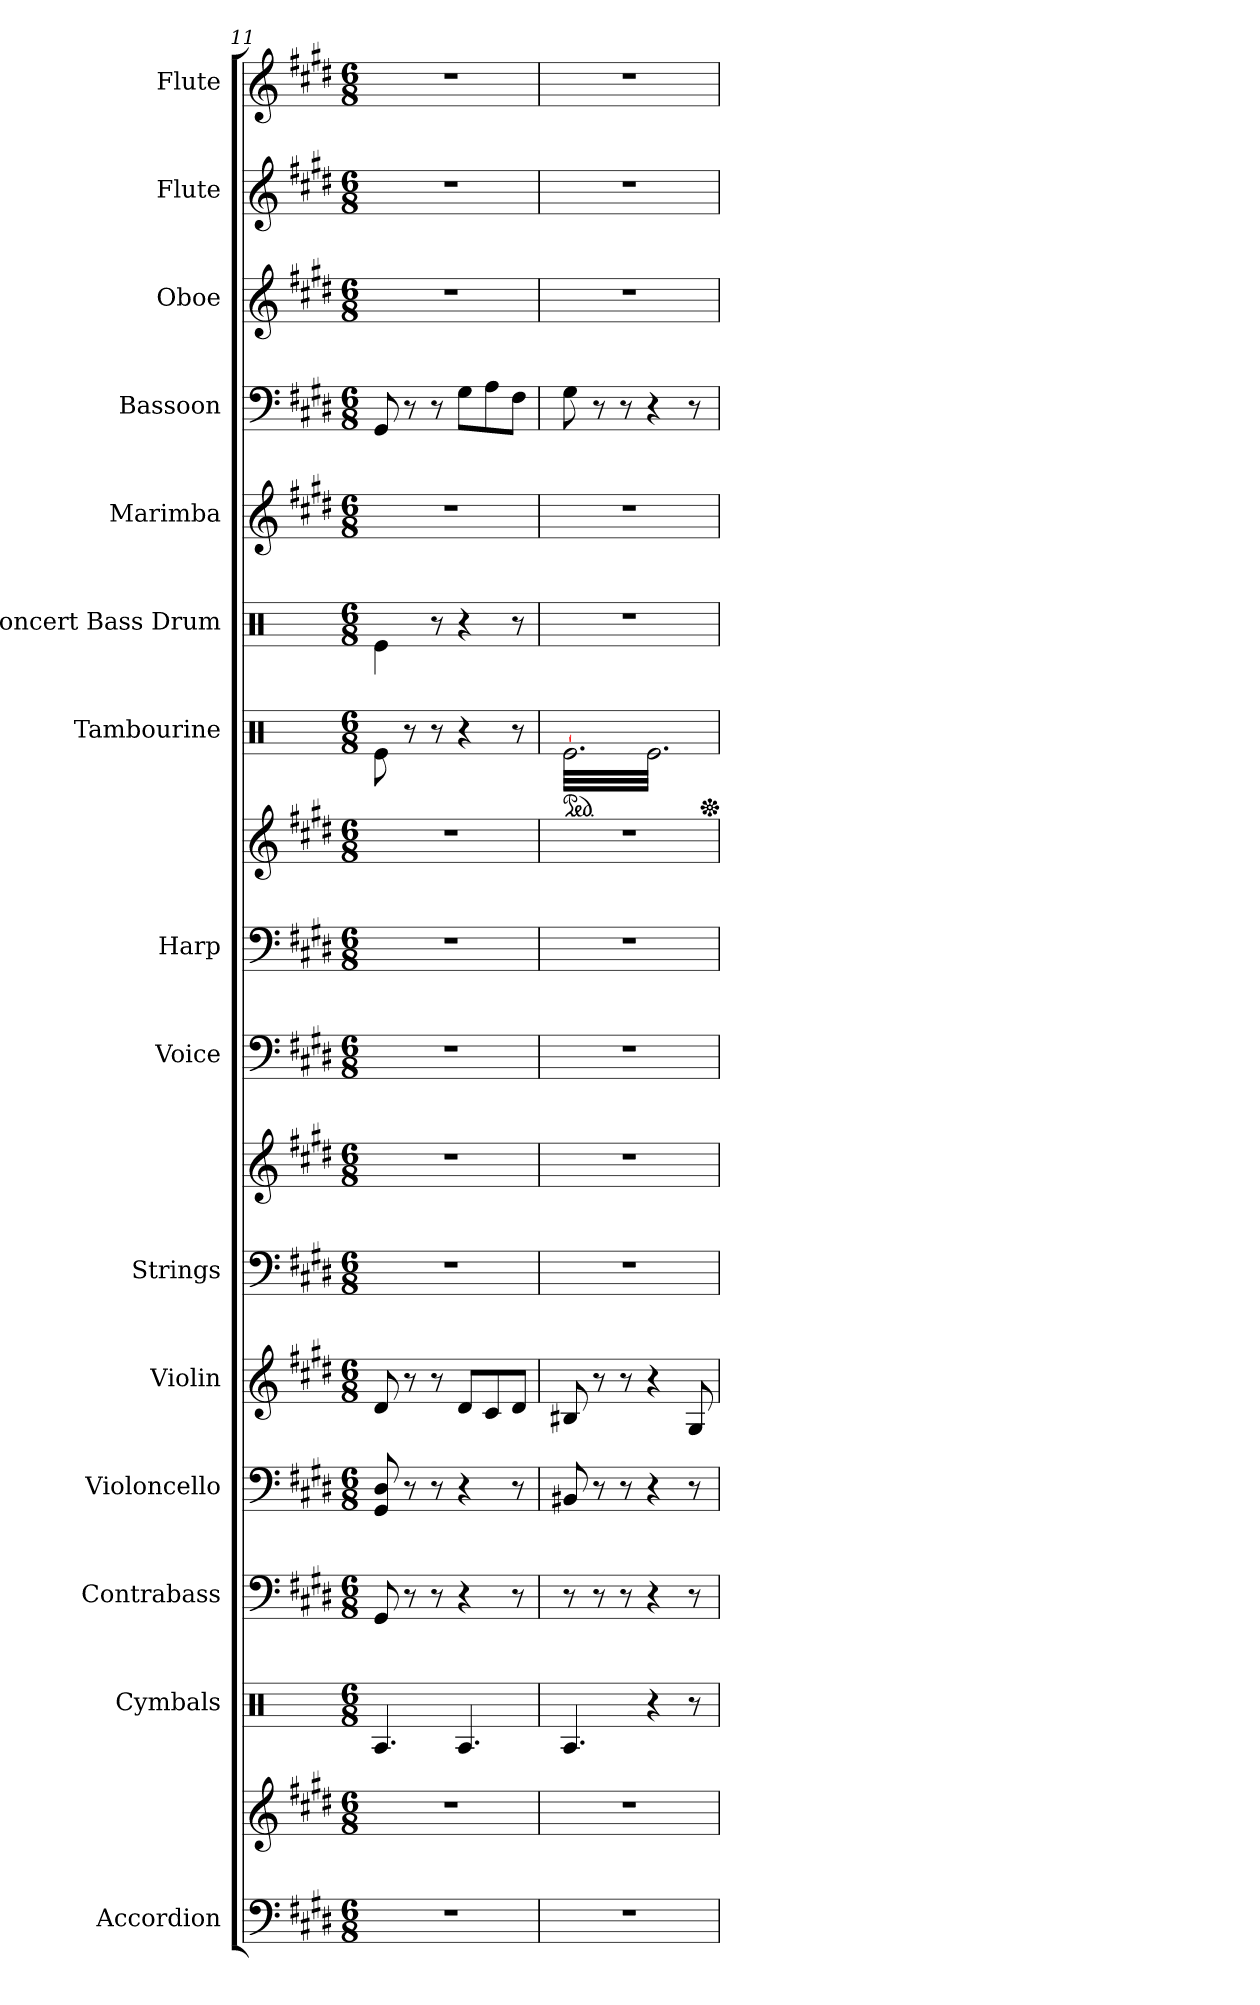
**kern	**kern	**kern	**kern	**kern	**kern	**kern	**kern	**kern	**kern	**kern	**kern	**kern	**kern	**kern	**kern	**kern	**kern
*part15	*part15	*part14	*part13	*part12	*part11	*part10	*part10	*part9	*part8	*part8	*part7	*part6	*part5	*part4	*part3	*part2	*part1
*staff18	*staff17	*staff16	*staff15	*staff14	*staff13	*staff12	*staff11	*staff10	*staff9	*staff8	*staff7	*staff6	*staff5	*staff4	*staff3	*staff2	*staff1
*I"Accordion	*	*I"Cymbals	*I"Contrabass	*I"Violoncello	*I"Violin	*I"Strings	*	*I"Voice	*I"Harp	*	*I"Tambourine	*I"Concert Bass Drum	*I"Marimba	*I"Bassoon	*I"Oboe	*I"Flute	*I"Flute
*I'Acc.	*	*I'Cym.	*I'Cb.	*I'Vc.	*I'Vln.	*I'St.	*	*I'Vo.	*I'Hrp.	*	*I'Tamb.	*I'Con. BD	*I'Mrm.	*I'Bsn.	*I'Ob.	*I'Fl.	*I'Fl.
*clefF4	*clefG2	*clefX	*clefF4	*clefF4	*clefG2	*clefF4	*clefG2	*clefF4	*clefF4	*clefG2	*clefX	*clefX	*clefG2	*clefF4	*clefG2	*clefG2	*clefG2
*	*	*	*ITrd7c12	*	*	*	*	*	*	*	*	*	*	*	*	*	*
*k[f#c#g#d#]	*k[f#c#g#d#]	*k[]	*k[f#c#g#d#]	*k[f#c#g#d#]	*k[f#c#g#d#]	*k[f#c#g#d#]	*k[f#c#g#d#]	*k[f#c#g#d#]	*k[f#c#g#d#]	*k[f#c#g#d#]	*k[]	*k[]	*k[f#c#g#d#]	*k[f#c#g#d#]	*k[f#c#g#d#]	*k[f#c#g#d#]	*k[f#c#g#d#]
*M6/8	*M6/8	*M6/8	*M6/8	*M6/8	*M6/8	*M6/8	*M6/8	*M6/8	*M6/8	*M6/8	*M6/8	*M6/8	*M6/8	*M6/8	*M6/8	*M6/8	*M6/8
=11	=11	=11	=11	=11	=11	=11	=11	=11	=11	=11	=11	=11	=11	=11	=11	=11	=11
2.r	2.r	4.RA/	8GGG#/	8GG#/ 8D#/	8d#/	2.r	2.r	2.r	2.r	2.r	8Re\	4Re\	2.r	8GG#/	2.r	2.r	2.r
.	.	.	8r	8r	8r	.	.	.	.	.	8r	.	.	8r	.	.	.
.	.	.	8r	8r	8r	.	.	.	.	.	8r	8r	.	8r	.	.	.
.	.	4.RA/	4r	4r	8d#/L	.	.	.	.	.	4r	4r	.	8G#\L	.	.	.
.	.	.	.	.	8c#/	.	.	.	.	.	.	.	.	8A\	.	.	.
.	.	.	8r	8r	8d#/J	.	.	.	.	.	8r	8r	.	8F#\J	.	.	.
=12	=12	=12	=12	=12	=12	=12	=12	=12	=12	=12	=12	=12	=12	=12	=12	=12	=12
*	*	*	*	*	*	*	*	*	*	*	*ped	*	*	*	*	*	*
*	*	*	*	*	*	*	*	*	*	*	*tremolo	*	*	*	*	*	*
2.r	2.r	4.RA/	8r	8BB#X/	8B#X/	2.r	2.r	2.r	2.r	2.r	[32Re\LLL	2.r	2.r	8G#\	2.r	2.r	2.r
.	.	.	.	.	.	.	.	.	.	.	32Re\	.	.	.	.	.	.
.	.	.	.	.	.	.	.	.	.	.	32Re\	.	.	.	.	.	.
.	.	.	.	.	.	.	.	.	.	.	32Re\	.	.	.	.	.	.
.	.	.	8r	8r	8r	.	.	.	.	.	32Re\	.	.	8r	.	.	.
.	.	.	.	.	.	.	.	.	.	.	32Re\	.	.	.	.	.	.
.	.	.	.	.	.	.	.	.	.	.	32Re\	.	.	.	.	.	.
.	.	.	.	.	.	.	.	.	.	.	32Re\	.	.	.	.	.	.
.	.	.	8r	8r	8r	.	.	.	.	.	32Re\	.	.	8r	.	.	.
.	.	.	.	.	.	.	.	.	.	.	32Re\	.	.	.	.	.	.
.	.	.	.	.	.	.	.	.	.	.	32Re\	.	.	.	.	.	.
.	.	.	.	.	.	.	.	.	.	.	32Re\	.	.	.	.	.	.
.	.	4r	4r	4r	4r	.	.	.	.	.	32Re\	.	.	4r	.	.	.
.	.	.	.	.	.	.	.	.	.	.	32Re\	.	.	.	.	.	.
.	.	.	.	.	.	.	.	.	.	.	32Re\	.	.	.	.	.	.
.	.	.	.	.	.	.	.	.	.	.	32Re\	.	.	.	.	.	.
.	.	.	.	.	.	.	.	.	.	.	32Re\	.	.	.	.	.	.
.	.	.	.	.	.	.	.	.	.	.	32Re\	.	.	.	.	.	.
.	.	.	.	.	.	.	.	.	.	.	32Re\	.	.	.	.	.	.
.	.	.	.	.	.	.	.	.	.	.	32Re\	.	.	.	.	.	.
.	.	8r	8r	8r	8G#/	.	.	.	.	.	32Re\	.	.	8r	.	.	.
.	.	.	.	.	.	.	.	.	.	.	32Re\	.	.	.	.	.	.
.	.	.	.	.	.	.	.	.	.	.	32Re\	.	.	.	.	.	.
.	.	.	.	.	.	.	.	.	.	.	32Re\JJJ	.	.	.	.	.	.
*	*	*	*	*	*	*	*	*	*	*	*Xtremolo	*	*	*	*	*	*
*	*	*	*	*	*	*	*	*	*	*	*Xped	*	*	*	*	*	*
=	=	=	=	=	=	=	=	=	=	=	=	=	=	=	=	=	=
*-	*-	*-	*-	*-	*-	*-	*-	*-	*-	*-	*-	*-	*-	*-	*-	*-	*-
